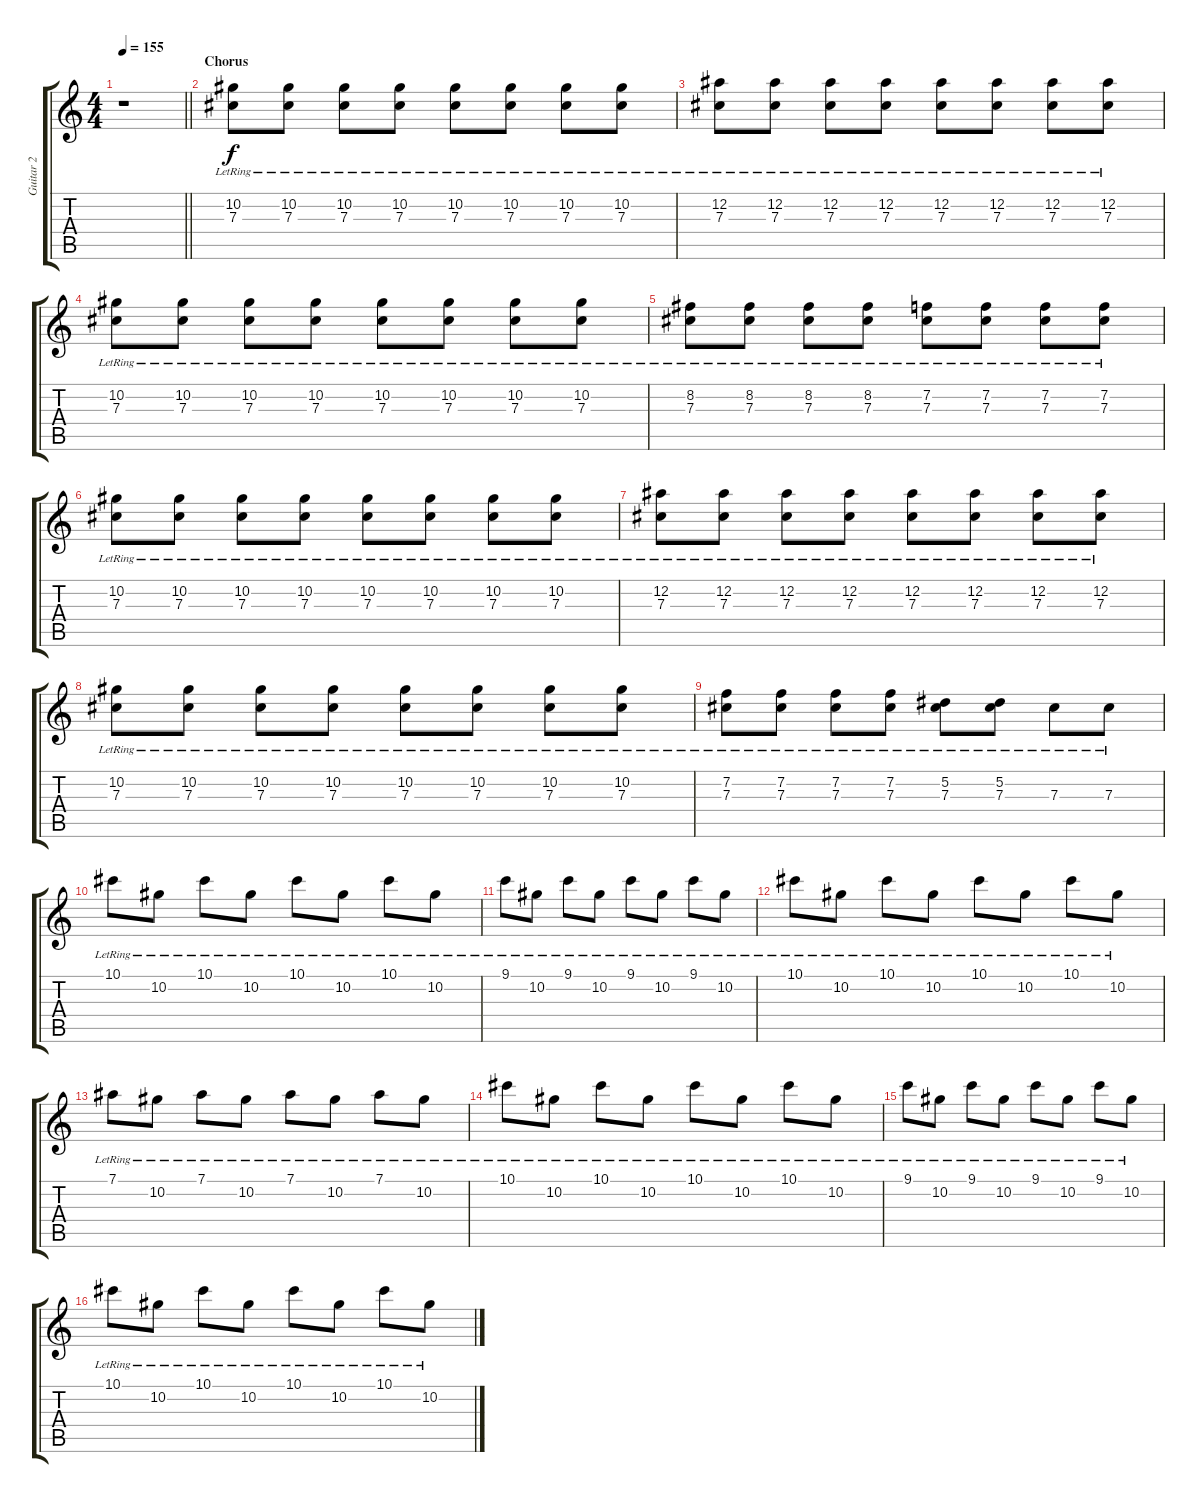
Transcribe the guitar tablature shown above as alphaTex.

\track ("Guitar 2" "Guitar 2") {instrument distortionguitar}
\staff {score tabs}
\tuning (Eb4 Bb3 Gb3 Db3 Ab2 Db2) {hide}
\ts (4 4)
\tempo 155
\clef g2
\barLineRight lightlight
\ks c
r.1{dy f} |
\section ("" "Chorus")
(10.2{lr} 7.3{lr}).8 (10.2{lr} 7.3{lr}).8 (10.2{lr} 7.3{lr}).8 (10.2{lr} 7.3{lr}).8 (10.2{lr} 7.3{lr}).8 (10.2{lr} 7.3{lr}).8 (10.2{lr} 7.3{lr}).8 (10.2{lr} 7.3{lr}).8 |
(12.2{lr} 7.3{lr}).8 (12.2{lr} 7.3{lr}).8 (12.2{lr} 7.3{lr}).8 (12.2{lr} 7.3{lr}).8 (12.2{lr} 7.3{lr}).8 (12.2{lr} 7.3{lr}).8 (12.2{lr} 7.3{lr}).8 (12.2{lr} 7.3{lr}).8 |
(10.2{lr} 7.3{lr}).8 (10.2{lr} 7.3{lr}).8 (10.2{lr} 7.3{lr}).8 (10.2{lr} 7.3{lr}).8 (10.2{lr} 7.3{lr}).8 (10.2{lr} 7.3{lr}).8 (10.2{lr} 7.3{lr}).8 (10.2{lr} 7.3{lr}).8 |
(8.2{lr} 7.3{lr}).8 (8.2{lr} 7.3{lr}).8 (8.2{lr} 7.3{lr}).8 (8.2{lr} 7.3{lr}).8 (7.2{lr} 7.3{lr}).8 (7.2{lr} 7.3{lr}).8 (7.2{lr} 7.3{lr}).8 (7.2{lr} 7.3{lr}).8 |
(10.2{lr} 7.3{lr}).8 (10.2{lr} 7.3{lr}).8 (10.2{lr} 7.3{lr}).8 (10.2{lr} 7.3{lr}).8 (10.2{lr} 7.3{lr}).8 (10.2{lr} 7.3{lr}).8 (10.2{lr} 7.3{lr}).8 (10.2{lr} 7.3{lr}).8 |
(12.2{lr} 7.3{lr}).8 (12.2{lr} 7.3{lr}).8 (12.2{lr} 7.3{lr}).8 (12.2{lr} 7.3{lr}).8 (12.2{lr} 7.3{lr}).8 (12.2{lr} 7.3{lr}).8 (12.2{lr} 7.3{lr}).8 (12.2{lr} 7.3{lr}).8 |
(10.2{lr} 7.3{lr}).8 (10.2{lr} 7.3{lr}).8 (10.2{lr} 7.3{lr}).8 (10.2{lr} 7.3{lr}).8 (10.2{lr} 7.3{lr}).8 (10.2{lr} 7.3{lr}).8 (10.2{lr} 7.3{lr}).8 (10.2{lr} 7.3{lr}).8 |
(7.2{lr} 7.3{lr}).8 (7.2{lr} 7.3{lr}).8 (7.2{lr} 7.3{lr}).8 (7.2{lr} 7.3{lr}).8 (5.2{lr} 7.3{lr}).8 (5.2{lr} 7.3{lr}).8 7.3{lr}.8 7.3{lr}.8 |
10.1{lr}.8 10.2{lr}.8 10.1{lr}.8 10.2{lr}.8 10.1{lr}.8 10.2{lr}.8 10.1{lr}.8 10.2{lr}.8 |
9.1{lr}.8 10.2{lr}.8 9.1{lr}.8 10.2{lr}.8 9.1{lr}.8 10.2{lr}.8 9.1{lr}.8 10.2{lr}.8 |
10.1{lr}.8 10.2{lr}.8 10.1{lr}.8 10.2{lr}.8 10.1{lr}.8 10.2{lr}.8 10.1{lr}.8 10.2{lr}.8 |
7.1{lr}.8 10.2{lr}.8 7.1{lr}.8 10.2{lr}.8 7.1{lr}.8 10.2{lr}.8 7.1{lr}.8 10.2{lr}.8 |
10.1{lr}.8 10.2{lr}.8 10.1{lr}.8 10.2{lr}.8 10.1{lr}.8 10.2{lr}.8 10.1{lr}.8 10.2{lr}.8 |
9.1{lr}.8 10.2{lr}.8 9.1{lr}.8 10.2{lr}.8 9.1{lr}.8 10.2{lr}.8 9.1{lr}.8 10.2{lr}.8 |
10.1{lr}.8 10.2{lr}.8 10.1{lr}.8 10.2{lr}.8 10.1{lr}.8 10.2{lr}.8 10.1{lr}.8 10.2{lr}.8
